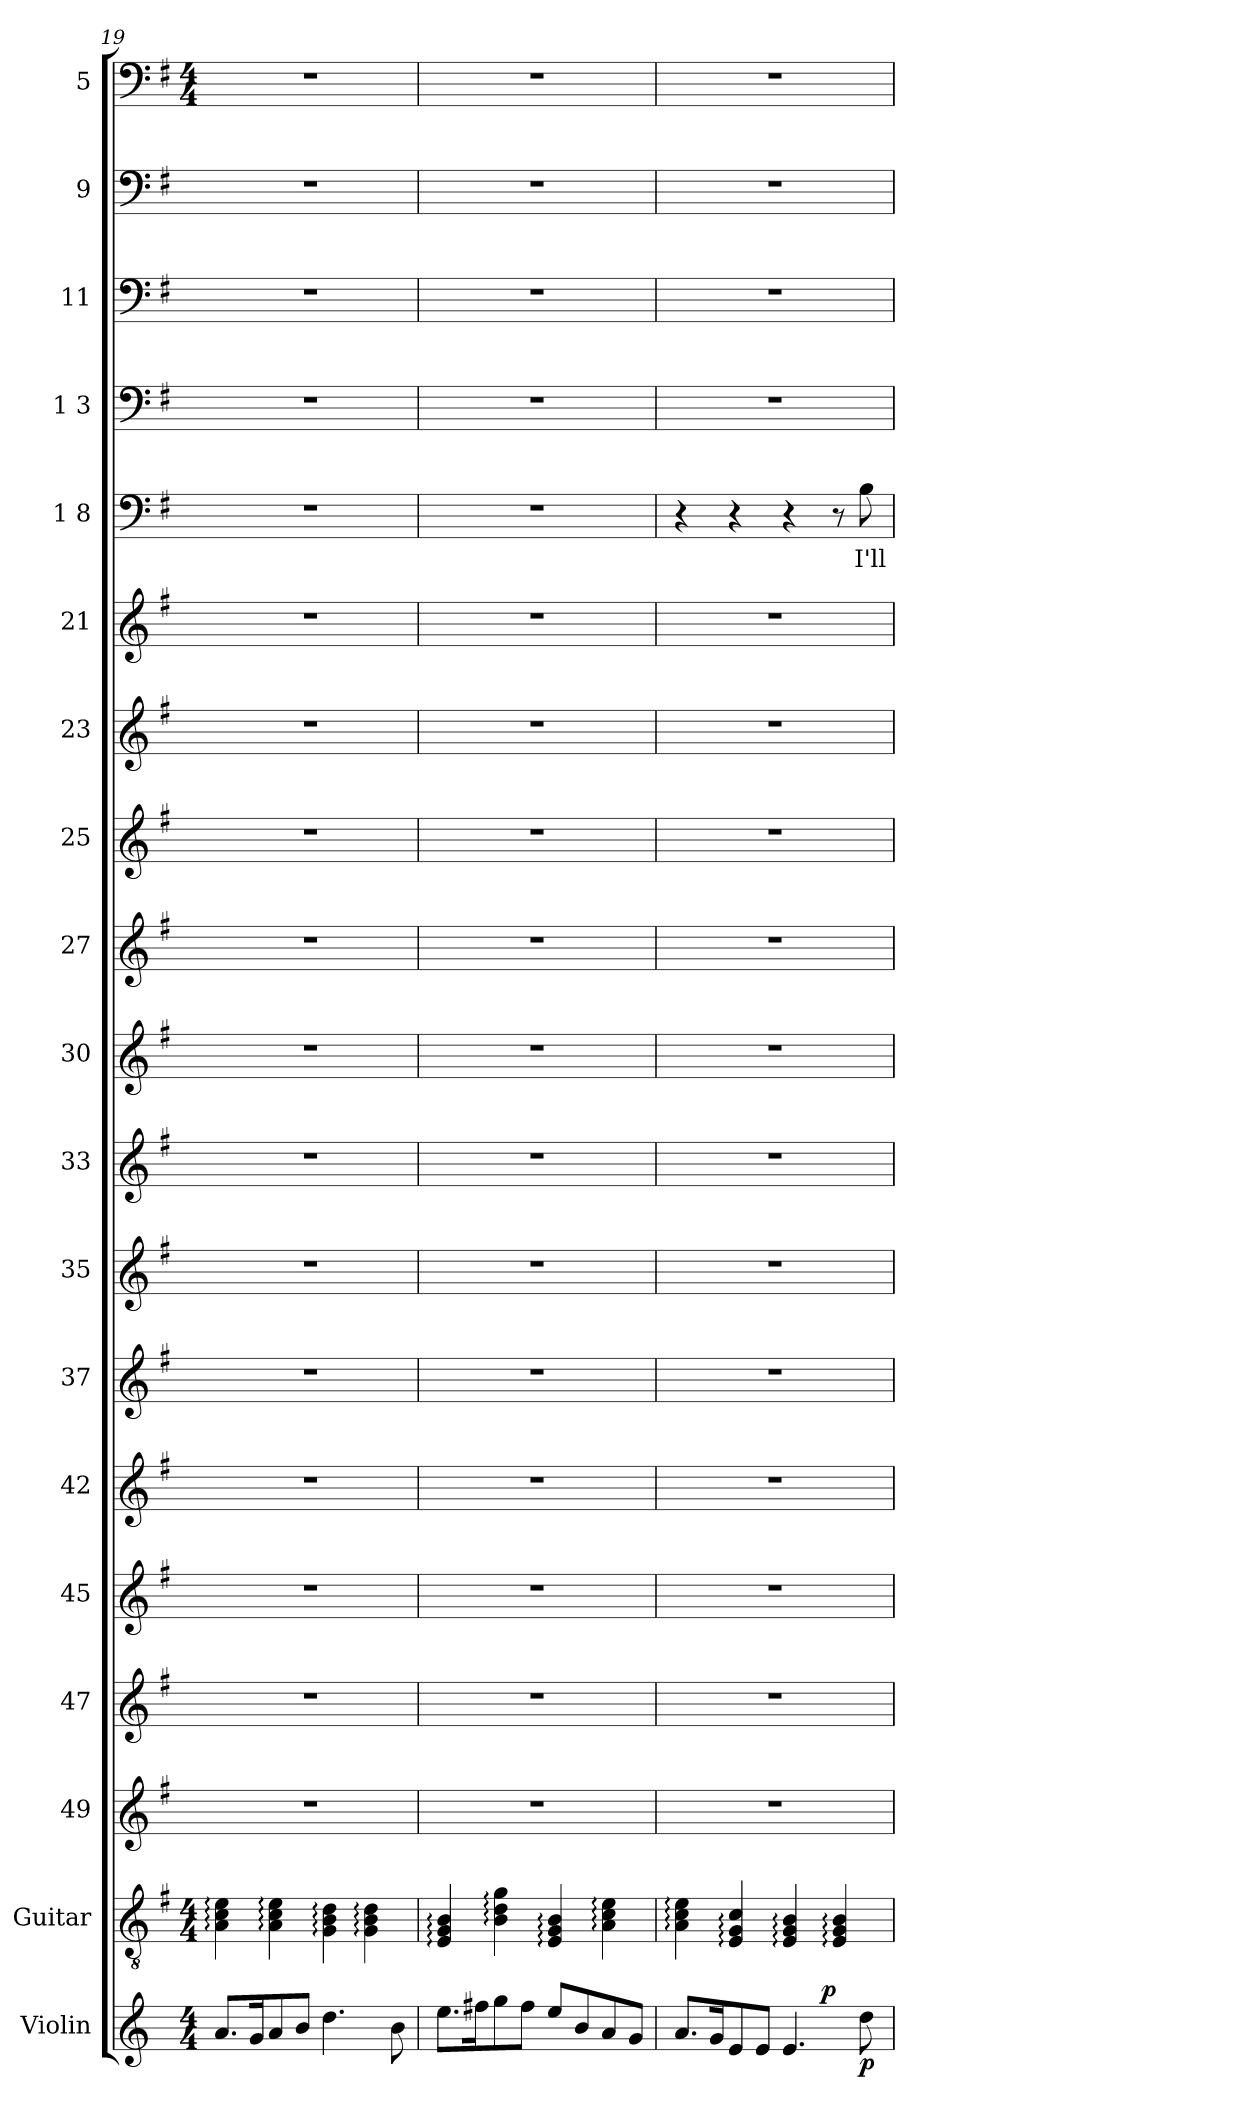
**kern	**dynam	**kern	**kern	**kern	**kern	**kern	**kern	**kern	**kern	**kern	**kern	**kern	**kern	**kern	**kern	**text	**kern	**kern	**kern	**kern
*part19	*part19	*part18	*part17	*part16	*part15	*part14	*part13	*part12	*part11	*part10	*part9	*part8	*part7	*part6	*part5	*part5	*part4	*part3	*part2	*part1
*staff19	*staff19	*staff18	*staff17	*staff16	*staff15	*staff14	*staff13	*staff12	*staff11	*staff10	*staff9	*staff8	*staff7	*staff6	*staff5	*staff5	*staff4	*staff3	*staff2	*staff1
*I"Violin	*	*I"Guitar	*I"49	*I"47	*I"45	*I"42	*I"37	*I"35	*I"33	*I"30	*I"27	*I"25	*I"23	*I"21	*I"1 8	*	*I"1 3	*I"11	*I"9	*I"5
*I'Vln.	*	*I'Guit.	*	*	*	*	*	*	*	*	*	*	*	*	*	*	*	*	*	*
!!LO:PB:g=z
*clefG2	*	*clefGv2	*clefG2	*clefG2	*clefG2	*clefG2	*clefG2	*clefG2	*clefG2	*clefG2	*clefG2	*clefG2	*clefG2	*clefG2	*clefF4	*	*clefF4	*clefF4	*clefF4	*clefF4
*	*	*ITrd4c7	*ITrd-3c-5	*ITrd-3c-5	*ITrd-3c-5	*ITrd-3c-5	*ITrd-3c-5	*ITrd-3c-5	*ITrd-3c-5	*ITrd-3c-5	*ITrd-3c-5	*ITrd-3c-5	*ITrd-3c-5	*ITrd-3c-5	*ITrd-3c-5	*	*ITrd-3c-5	*ITrd-3c-5	*ITrd-3c-5	*ITrd-3c-5
*k[]	*	*k[]	*k[]	*k[]	*k[]	*k[]	*k[]	*k[]	*k[]	*k[]	*k[]	*k[]	*k[]	*k[]	*k[]	*	*k[]	*k[]	*k[]	*k[]
*C:	*	*C:	*C:	*C:	*C:	*C:	*C:	*C:	*C:	*C:	*C:	*C:	*C:	*C:	*C:	*	*C:	*C:	*C:	*C:
*M4/4	*	*M4/4	*	*	*	*	*	*	*	*	*	*	*	*	*	*	*	*	*	*M4/4
=19	=19	=19	=19	=19	=19	=19	=19	=19	=19	=19	=19	=19	=19	=19	=19	=19	=19	=19	=19	=19
8.a/L	.	4D\: 4F\: 4A\:	1r	1r	1r	1r	1r	1r	1r	1r	1r	1r	1r	1r	1r	.	1r	1r	1r	1r
16g/k	.	.	.	.	.	.	.	.	.	.	.	.	.	.	.	.	.	.	.	.
8a/	.	4D\: 4F\: 4A\:	.	.	.	.	.	.	.	.	.	.	.	.	.	.	.	.	.	.
8b/J	.	.	.	.	.	.	.	.	.	.	.	.	.	.	.	.	.	.	.	.
4.dd\	.	4C\: 4E\: 4G\:	.	.	.	.	.	.	.	.	.	.	.	.	.	.	.	.	.	.
.	.	4C\: 4E\: 4G\:	.	.	.	.	.	.	.	.	.	.	.	.	.	.	.	.	.	.
8b\	.	.	.	.	.	.	.	.	.	.	.	.	.	.	.	.	.	.	.	.
=20	=20	=20	=20	=20	=20	=20	=20	=20	=20	=20	=20	=20	=20	=20	=20	=20	=20	=20	=20	=20
8.ee\L	.	4AA/: 4C/: 4E/:	1r	1r	1r	1r	1r	1r	1r	1r	1r	1r	1r	1r	1r	.	1r	1r	1r	1r
16ff#X\k	.	.	.	.	.	.	.	.	.	.	.	.	.	.	.	.	.	.	.	.
8gg\	.	4E\: 4G\: 4c\:	.	.	.	.	.	.	.	.	.	.	.	.	.	.	.	.	.	.
8ff#\J	.	.	.	.	.	.	.	.	.	.	.	.	.	.	.	.	.	.	.	.
8ee/L	.	4AA/: 4C/: 4E/:	.	.	.	.	.	.	.	.	.	.	.	.	.	.	.	.	.	.
8b/	.	.	.	.	.	.	.	.	.	.	.	.	.	.	.	.	.	.	.	.
8a/	.	4D\: 4F\: 4A\:	.	.	.	.	.	.	.	.	.	.	.	.	.	.	.	.	.	.
8g/J	.	.	.	.	.	.	.	.	.	.	.	.	.	.	.	.	.	.	.	.
=21	=21	=21	=21	=21	=21	=21	=21	=21	=21	=21	=21	=21	=21	=21	=21	=21	=21	=21	=21	=21
*^	*	*	*	*	*	*	*	*	*	*	*	*	*	*	*	*	*	*	*	*
8.a/L	2ryy	.	4D\: 4F\: 4A\:	1r	1r	1r	1r	1r	1r	1r	1r	1r	1r	1r	1r	4r	.	1r	1r	1r	1r
16g/k	.	.	.	.	.	.	.	.	.	.	.	.	.	.	.	.	.	.	.	.	.
8e/	.	.	4AA/: 4C/: 4F/:	.	.	.	.	.	.	.	.	.	.	.	.	4r	.	.	.	.	.
8e/J	.	.	.	.	.	.	.	.	.	.	.	.	.	.	.	.	.	.	.	.	.
4.e/	8..ryy	.	4AA/: 4C/: 4E/:	.	.	.	.	.	.	.	.	.	.	.	.	4r	.	.	.	.	.
!	!	!LO:DY:a	!	!	!	!	!	!	!	!	!	!	!	!	!	!	!	!	!	!	!
.	4ryy	p	.	.	.	.	.	.	.	.	.	.	.	.	.	.	.	.	.	.	.
.	.	.	4AA/: 4C/: 4E/:	.	.	.	.	.	.	.	.	.	.	.	.	8r	.	.	.	.	.
!	!	!LO:DY:b	!	!	!	!	!	!	!	!	!	!	!	!	!	!	!LO:LY:b	!	!	!	!
8dd\	.	p	.	.	.	.	.	.	.	.	.	.	.	.	.	8e\	I'll	.	.	.	.
.	32ryy	.	.	.	.	.	.	.	.	.	.	.	.	.	.	.	.	.	.	.	.
*v	*v	*	*	*	*	*	*	*	*	*	*	*	*	*	*	*	*	*	*	*	*
=	=	=	=	=	=	=	=	=	=	=	=	=	=	=	=	=	=	=	=	=
*-	*-	*-	*-	*-	*-	*-	*-	*-	*-	*-	*-	*-	*-	*-	*-	*-	*-	*-	*-	*-
